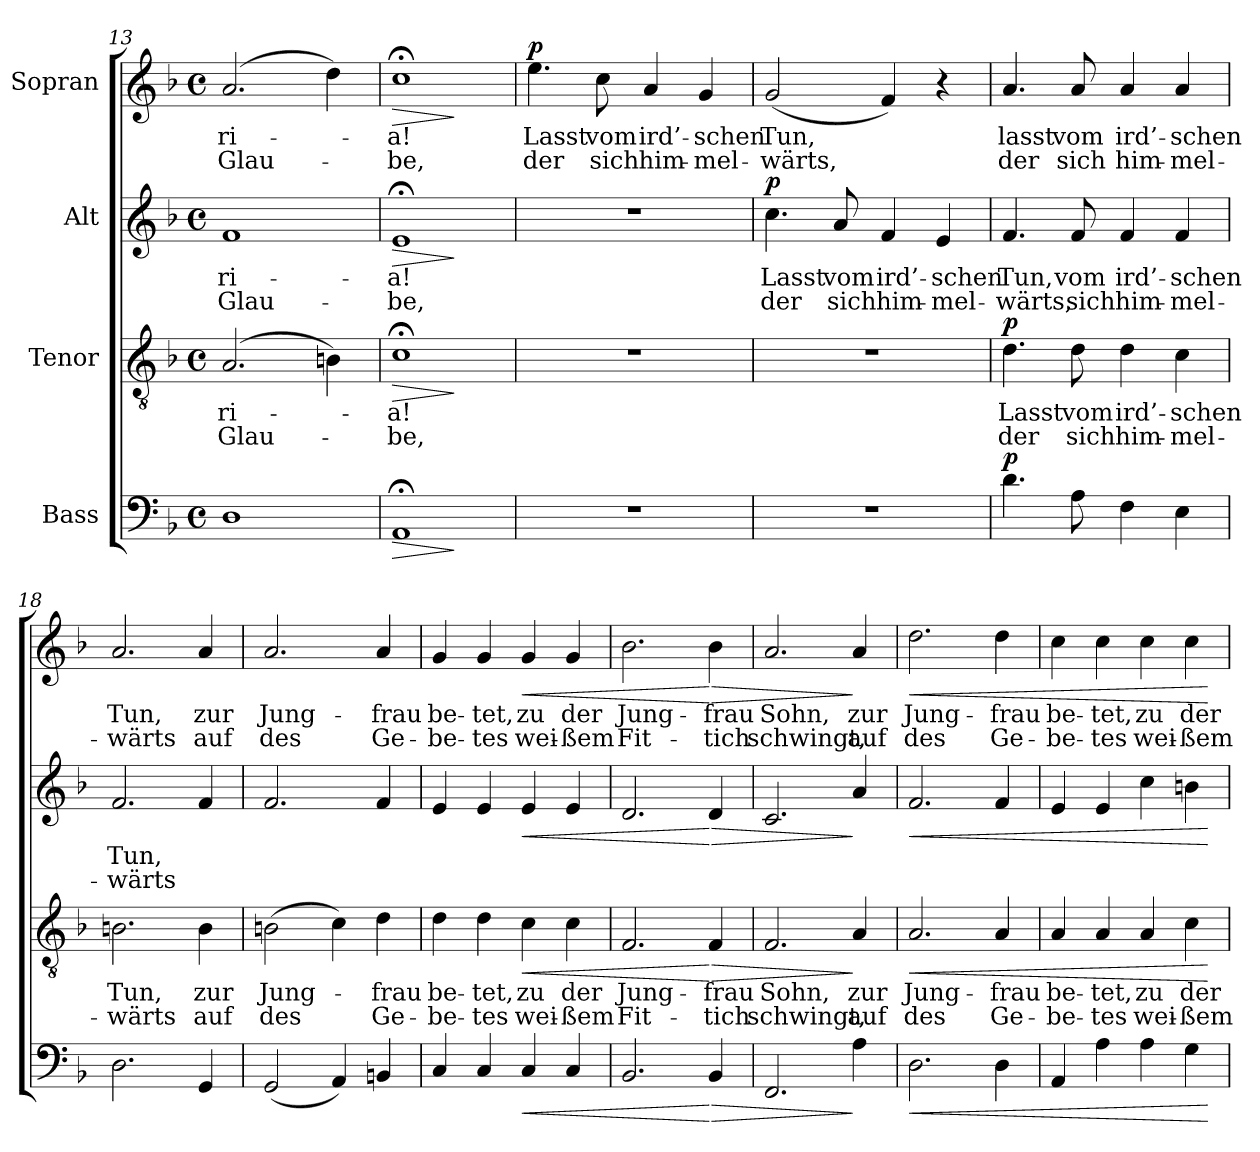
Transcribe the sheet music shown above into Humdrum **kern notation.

**kern	**dynam	**kern	**text	**text	**dynam	**kern	**text	**text	**dynam	**kern	**text	**text	**dynam
*part4	*part4	*part3	*part3	*part3	*part3	*part2	*part2	*part2	*part2	*part1	*part1	*part1	*part1
*staff4	*staff4	*staff3	*staff3	*staff3	*staff3	*staff2	*staff2	*staff2	*staff2	*staff1	*staff1	*staff1	*staff1
*I"Bass	*	*I"Tenor	*	*	*	*I"Alt	*	*	*	*I"Sopran	*	*	*
*clefF4	*	*clefGv2	*	*	*	*clefG2	*	*	*	*clefG2	*	*	*
*k[b-]	*	*k[b-]	*	*	*	*k[b-]	*	*	*	*k[b-]	*	*	*
*M4/4	*	*M4/4	*	*	*	*M4/4	*	*	*	*M4/4	*	*	*
*met(c)	*	*met(c)	*	*	*	*met(c)	*	*	*	*met(c)	*	*	*
=13	=13	=13	=13	=13	=13	=13	=13	=13	=13	=13	=13	=13	=13
!	!	!	!LO:LY:b	!LO:LY:b	!	!	!LO:LY:b	!LO:LY:b	!	!	!LO:LY:b	!LO:LY:b	!
1D	.	(2.A/	-ri-	Glau-	.	1f	-ri-	Glau-	.	(2.a/	-ri-	Glau-	.
.	.	4Bn\)	.	.	.	.	.	.	.	4dd\)	.	.	.
=14	=14	=14	=14	=14	=14	=14	=14	=14	=14	=14	=14	=14	=14
!	!LO:HP:b	!	!LO:LY:b	!LO:LY:b	!LO:HP:b	!	!LO:LY:b	!LO:LY:b	!LO:HP:b	!	!LO:LY:b	!LO:LY:b	!LO:HP:b
1AA;<	>	1c;<	-a!	-be,	>	1e;<	-a!	-be,	>	1cc;<	-a!	-be,	>
.	]	.	.	.	]	.	.	.	]	.	.	.	]
=15	=15	=15	=15	=15	=15	=15	=15	=15	=15	=15	=15	=15	=15
!	!	!	!	!	!	!	!	!	!	!	!LO:LY:b	!LO:LY:b	!LO:DY:a
1r	.	1r	.	.	.	1r	.	.	.	4.ee\	Lasst	der	p
!	!	!	!	!	!	!	!	!	!	!	!LO:LY:b	!LO:LY:b	!
.	.	.	.	.	.	.	.	.	.	8cc\	vom	sich	.
!	!	!	!	!	!	!	!	!	!	!	!LO:LY:b	!LO:LY:b	!
.	.	.	.	.	.	.	.	.	.	4a/	ird’-	him-	.
!	!	!	!	!	!	!	!	!	!	!	!LO:LY:b	!LO:LY:b	!
.	.	.	.	.	.	.	.	.	.	4g/	-schen	-mel-	.
=16	=16	=16	=16	=16	=16	=16	=16	=16	=16	=16	=16	=16	=16
!	!	!	!	!	!	!	!LO:LY:b	!LO:LY:b	!LO:DY:a	!	!LO:LY:b	!LO:LY:b	!
1r	.	1r	.	.	.	4.cc\	Lasst	der	p	(2g/	Tun,	-wärts,	.
!	!	!	!	!	!	!	!LO:LY:b	!LO:LY:b	!	!	!	!	!
.	.	.	.	.	.	8a/	vom	sich	.	.	.	.	.
!	!	!	!	!	!	!	!LO:LY:b	!LO:LY:b	!	!	!	!	!
.	.	.	.	.	.	4f/	ird’-	him-	.	4f/)	.	.	.
!	!	!	!	!	!	!	!LO:LY:b	!LO:LY:b	!	!	!	!	!
.	.	.	.	.	.	4e/	-schen	-mel-	.	4r	.	.	.
!!LO:PB:g=z
=17	=17	=17	=17	=17	=17	=17	=17	=17	=17	=17	=17	=17	=17
!	!LO:DY:a	!	!LO:LY:b	!LO:LY:b	!LO:DY:a	!	!LO:LY:b	!LO:LY:b	!	!	!LO:LY:b	!LO:LY:b	!
4.d\	p	4.d\	Lasst	der	p	4.f/	Tun,	-wärts,	.	4.a/	lasst	der	.
!	!	!	!LO:LY:b	!LO:LY:b	!	!	!LO:LY:b	!LO:LY:b	!	!	!LO:LY:b	!LO:LY:b	!
8A\	.	8d\	vom	sich	.	8f/	vom	sich	.	8a/	vom	sich	.
!	!	!	!LO:LY:b	!LO:LY:b	!	!	!LO:LY:b	!LO:LY:b	!	!	!LO:LY:b	!LO:LY:b	!
4F\	.	4d\	ird’-	him-	.	4f/	ird’-	him-	.	4a/	ird’-	him-	.
!	!	!	!LO:LY:b	!LO:LY:b	!	!	!LO:LY:b	!LO:LY:b	!	!	!LO:LY:b	!LO:LY:b	!
4E\	.	4c\	-schen	-mel-	.	4f/	-schen	-mel-	.	4a/	-schen	-mel-	.
=18	=18	=18	=18	=18	=18	=18	=18	=18	=18	=18	=18	=18	=18
!	!	!	!LO:LY:b	!LO:LY:b	!	!	!LO:LY:b	!LO:LY:b	!	!	!LO:LY:b	!LO:LY:b	!
2.D\	.	2.Bn\	Tun,	-wärts	.	2.f/	Tun,	-wärts	.	2.a/	Tun,	-wärts	.
!	!	!	!LO:LY:b	!LO:LY:b	!	!	!	!	!	!	!LO:LY:b	!LO:LY:b	!
4GG/	.	4B\	zur	auf	.	4f/	.	.	.	4a/	zur	auf	.
=19	=19	=19	=19	=19	=19	=19	=19	=19	=19	=19	=19	=19	=19
!	!	!	!LO:LY:b	!LO:LY:b	!	!	!	!	!	!	!LO:LY:b	!LO:LY:b	!
(2GG/	.	(2Bn\	Jung-	-des	.	2.f/	.	.	.	2.a/	Jung-	des	.
4AA/)	.	4c\)	.	.	.	.	.	.	.	.	.	.	.
!	!	!	!LO:LY:b	!LO:LY:b	!	!	!	!	!	!	!LO:LY:b	!LO:LY:b	!
4BBn/	.	4d\	-frau	Ge-	.	4f/	.	.	.	4a/	-frau	Ge-	.
=20	=20	=20	=20	=20	=20	=20	=20	=20	=20	=20	=20	=20	=20
!	!	!	!LO:LY:b	!LO:LY:b	!	!	!	!	!	!	!LO:LY:b	!LO:LY:b	!
4C/	.	4d\	be-	-be-	.	4e/	.	.	.	4g/	be-	-be-	.
!	!	!	!LO:LY:b	!LO:LY:b	!	!	!	!	!	!	!LO:LY:b	!LO:LY:b	!
4C/	.	4d\	-tet,	-tes	.	4e/	.	.	.	4g/	-tet,	-tes	.
!	!LO:HP:b	!	!LO:LY:b	!LO:LY:b	!LO:HP:b	!	!	!	!LO:HP:b	!	!LO:LY:b	!LO:LY:b	!LO:HP:b
4C/	<	4c\	zu	wei-	<	4e/	.	.	<	4g/	zu	wei-	<
!	!	!	!LO:LY:b	!LO:LY:b	!	!	!	!	!	!	!LO:LY:b	!LO:LY:b	!
4C/	.	4c\	der	-ßem	.	4e/	.	.	.	4g/	der	-ßem	.
=21	=21	=21	=21	=21	=21	=21	=21	=21	=21	=21	=21	=21	=21
!	!	!	!LO:LY:b	!LO:LY:b	!	!	!	!	!	!	!LO:LY:b	!LO:LY:b	!
2.BB-/	.	2.F/	Jung-	Fit-	.	2.d/	.	.	.	2.b-\	Jung-	Fit-	.
!	!LO:HP:n=1:b	!	!LO:LY:b	!LO:LY:b	!LO:HP:n=1:b	!	!	!	!LO:HP:n=1:b	!	!LO:LY:b	!LO:LY:b	!LO:HP:n=1:b
4BB-/	[ >	4F/	-frau	-tich	[ >	4d/	.	.	[ >	4b-\	-frau	-tich	[ >
=22	=22	=22	=22	=22	=22	=22	=22	=22	=22	=22	=22	=22	=22
!	!	!	!LO:LY:b	!LO:LY:b	!	!	!	!	!	!	!LO:LY:b	!LO:LY:b	!
2.FF/	.	2.F/	Sohn,	schwingt,	.	2.c/	.	.	.	2.a/	Sohn,	schwingt,	.
!	!	!	!LO:LY:b	!LO:LY:b	!	!	!	!	!	!	!LO:LY:b	!LO:LY:b	!
4A\	]	4A/	zur	auf	]	4a/	.	.	]	4a/	zur	auf	]
!!LO:LB:g=z
=23	=23	=23	=23	=23	=23	=23	=23	=23	=23	=23	=23	=23	=23
!	!LO:HP:b	!	!LO:LY:b	!LO:LY:b	!LO:HP:b	!	!	!	!LO:HP:b	!	!LO:LY:b	!LO:LY:b	!LO:HP:b
2.D\	<	2.A/	Jung-	des	<	2.f/	.	.	<	2.dd\	Jung-	des	<
!	!	!	!LO:LY:b	!LO:LY:b	!	!	!	!	!	!	!LO:LY:b	!LO:LY:b	!
4D\	.	4A/	-frau	Ge-	.	4f/	.	.	.	4dd\	-frau	Ge-	.
=24	=24	=24	=24	=24	=24	=24	=24	=24	=24	=24	=24	=24	=24
!	!	!	!LO:LY:b	!LO:LY:b	!	!	!	!	!	!	!LO:LY:b	!LO:LY:b	!
4AA/	.	4A/	be-	-be-	.	4e/	.	.	.	4cc\	be-	-be-	.
!	!	!	!LO:LY:b	!LO:LY:b	!	!	!	!	!	!	!LO:LY:b	!LO:LY:b	!
4A\	.	4A/	-tet,	-tes	.	4e/	.	.	.	4cc\	-tet,	-tes	.
!	!	!	!LO:LY:b	!LO:LY:b	!	!	!	!	!	!	!LO:LY:b	!LO:LY:b	!
4A\	.	4A/	zu	wei-	.	4cc\	.	.	.	4cc\	zu	wei-	.
!	!	!	!LO:LY:b	!LO:LY:b	!	!	!	!	!	!	!LO:LY:b	!LO:LY:b	!
4G\	.	4c\	der	-ßem	.	4bn\	.	.	.	4cc\	der	-ßem	.
.	[	.	.	.	[	.	.	.	[	.	.	.	[
=	=	=	=	=	=	=	=	=	=	=	=	=	=
*-	*-	*-	*-	*-	*-	*-	*-	*-	*-	*-	*-	*-	*-
